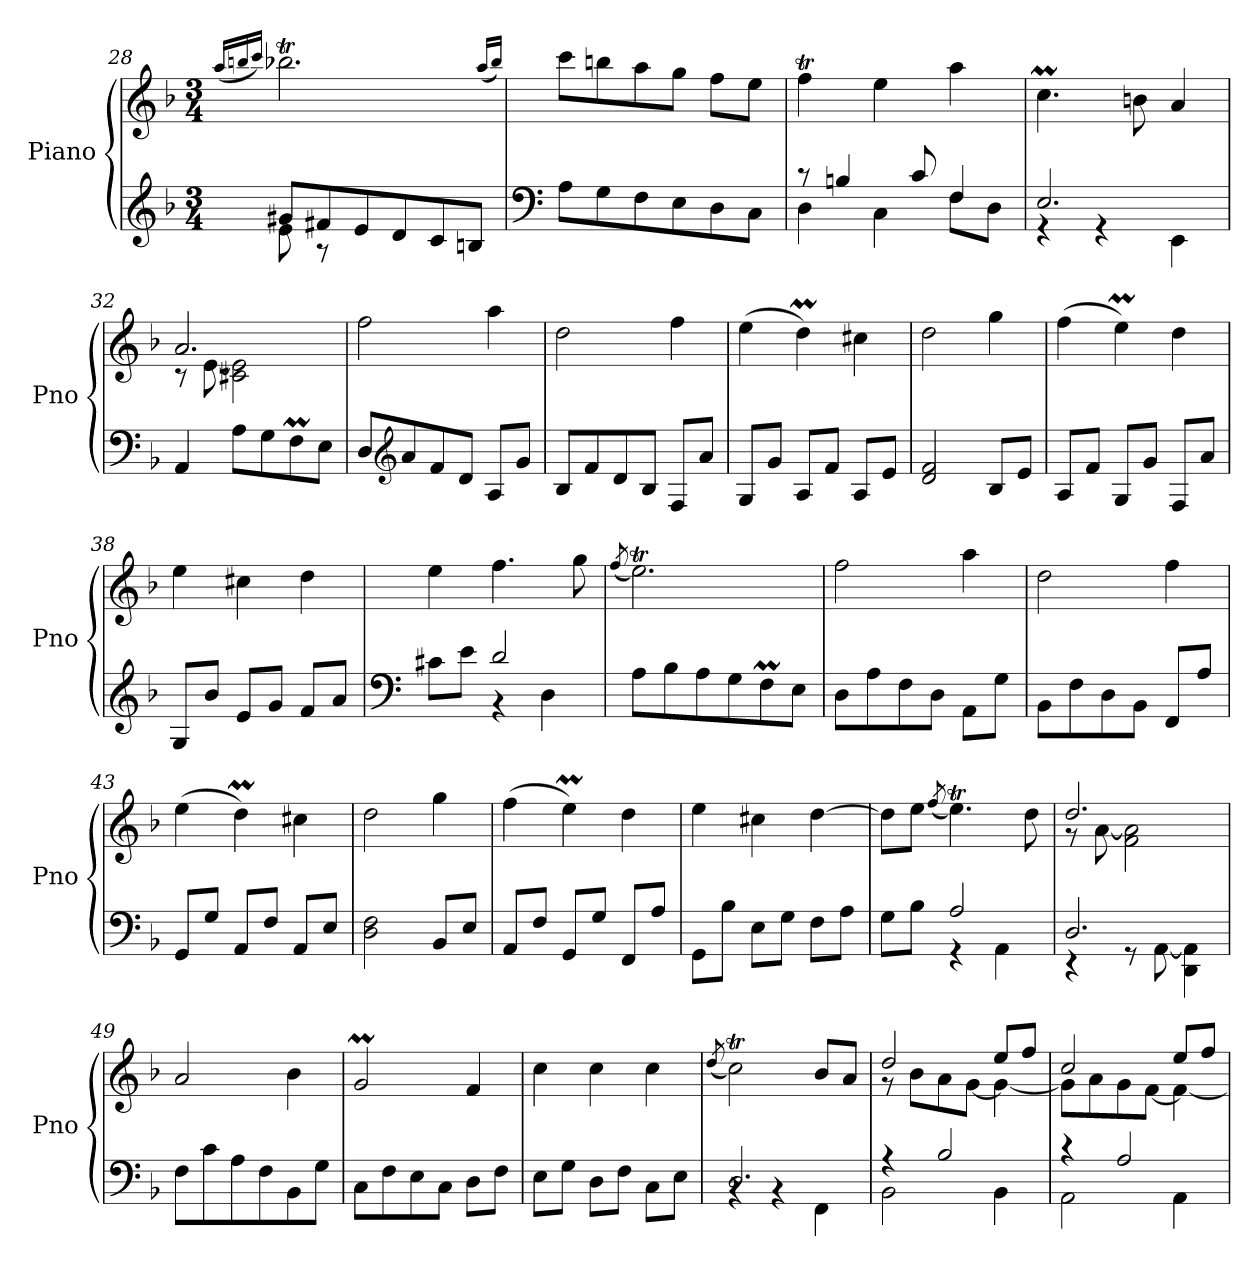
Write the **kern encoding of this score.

**kern	**kern
*part1	*part1
*staff2	*staff1
*I"Piano	*
*I'Pno	*
!!LO:LB:g=z
*clefG2	*clefG2
*k[b-]	*k[b-]
*M3/4	*M3/4
=28	=28
.	(<16qaa/LL
.	16qbbn/
.	16qccc/JJ)
*^	*
8g#X/L	8e\	2.bb-XT\
8f#X/	8r	.
8e/	4ryy	.
8d/	.	.
8c/	4ryy	.
8Bn/J	.	.
*v	*v	*
.	(<16qaa/LL
.	16qbb-/JJ)
=29	=29
*clefF4	*
8A\L	8ccc\L
8G\	8bbn\
8F\	8aa\
8E\	8gg\J
8D\	8ff\L
8C\J	8ee\J
=30	=30
*^	*
8r	4D\	4ffT\
4Bn/	.	.
.	4C\	4ee\
8c/	.	.
4F/	8F\L	4aa\
.	8D\J	.
=31	=31	=31
2.E/	4r	4.ccM\
.	4r	.
.	.	8bn\
.	4EE\	4a/
*v	*v	*
=32	=32
*	*^
4AA/	2.a/	8r
.	.	[8e\
8A\L	.	2c#X\ 2e\]
8G\	.	.
8FM\	.	.
8E\J	.	.
*	*v	*v
=33	=33
8D/L	2ff\
*clefG2	*
8a/	.
8f/	.
8d/J	.
8A/L	4aa\
8g/J	.
=34	=34
8B-/L	2dd\
8f/	.
8d/	.
8B-/J	.
8F/L	4ff\
8a/J	.
!!LO:LB:g=z
=35	=35
8G/L	(>4ee\
8g/J	.
8A/L	4ddM\)
8f/J	.
8A/L	4cc#X\
8e/J	.
=36	=36
2d/ 2f/	2dd\
8B-/L	4gg\
8e/J	.
=37	=37
8A/L	(>4ff\
8f/J	.
8G/L	4eem\)
8g/J	.
8F/L	4dd\
8a/J	.
=38	=38
8G/L	4ee\
8b-/J	.
8e/L	4cc#X\
8g/J	.
8f/L	4dd\
8a/J	.
=39	=39
*clefF4	*
*^	*
8c#X\L	4rGGyy	4ee\
8e\J	.	.
2d/	4r	4.ff\
.	4D\	.
.	.	8gg\
*v	*v	*
=40	=40
.	(<8qff/
8A\L	2.eet\)
8B-\	.
8A\	.
8G\	.
8FM\	.
8E\J	.
=41	=41
8D\L	2ff\
8A\	.
8F\	.
8D\J	.
8AA\L	4aa\
8G\J	.
!!LO:PB:g=z
=42	=42
8BB-\L	2dd\
8F\	.
8D\	.
8BB-\J	.
8FF/L	4ff\
8A/J	.
=43	=43
8GG/L	(>4ee\
8G/J	.
8AA/L	4ddM\)
8F/J	.
8AA/L	4cc#X\
8E/J	.
=44	=44
2D\ 2F\	2dd\
8BB-/L	4gg\
8E/J	.
=45	=45
8AA/L	(>4ff\
8F/J	.
8GG/L	4eem\)
8G/J	.
8FF/L	4dd\
8A/J	.
=46	=46
8GG\L	4ee\
8B-\J	.
8E\L	4cc#X\
8G\J	.
8F\L	[4dd\
8A\J	.
=47	=47
*^	*
8G\L	4rEEyy	8dd\L]
8B-\J	.	8ee\J
.	.	(<8qff/
2A/	4r	4.eet\)
.	4AA\	.
.	.	8dd\
!!LO:LB:g=z
=48	=48	=48
*	*	*^
2.D/	4r	2.dd/	8r
.	.	.	[8a\
.	8r	.	2f\ 2a\]
.	[8AA\	.	.
.	4DD\ 4AA\]	.	.
*v	*v	*	*
*	*v	*v
=49	=49
8F\L	2a/
8c\	.
8A\	.
8F\	.
8BB-\	4b-\
8G\J	.
=50	=50
8C\L	2gM/
8F\	.
8E\	.
8C\J	.
8D\L	4f/
8F\J	.
=51	=51
8E\L	4cc\
8G\J	.
8D\L	4cc\
8F\J	.
8C\L	4cc\
8E\J	.
=52	=52
.	(<8qdd/
*^	*
2.D/	4rBB	2ccT\)
.	4rBB	.
.	4FF\	8b-/L
.	.	8a/J
=53	=53	=53
*	*	*^
4r	2BB-\	2dd/	8r
.	.	.	8b-<\L
2B-/	.	.	8a<\
.	.	.	[8g<\J
.	4BB-\	8ee/L	4g\_
.	.	8ff/J	.
!!LO:LB:g=z	!!
=54	=54	=54	=54
4r	2AA\	2cc/	8g\L]
.	.	.	8a<\
2A/	.	.	8g<\
.	.	.	[8f<\J
.	4AA\	8ee/L	4f\_
.	.	8ff/J	.
*v	*v	*	*
*	*v	*v
=	=
*-	*-
